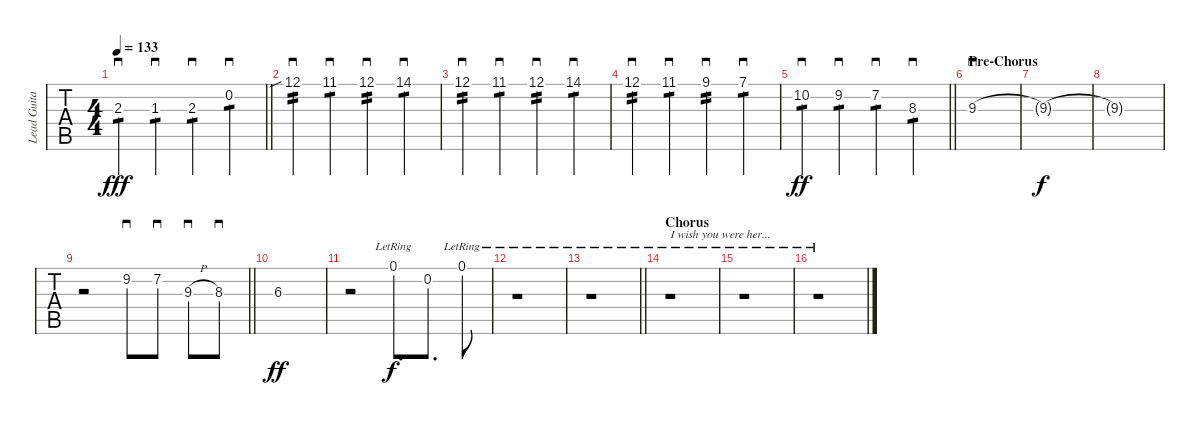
\track ("Lead Guitar" "Lead Guita") {instrument distortionguitar}
\staff {tabs}
\tuning (E4 B3 G3 D3 A2 E2) {hide}
\ts (4 4)
\tempo 133
\clef g2
\barLineRight lightlight
\ks c
2.3.4{sd tp 1 dy fff} 1.3.4{sd tp 1} 2.3.4{sd tp 1} 0.2.4{sd tp 1} |
12.1{sib}.4{sd tp 2} 11.1.4{sd tp 1} 12.1.4{sd tp 2} 14.1.4{sd tp 1} |
12.1.4{sd tp 2} 11.1.4{sd tp 1} 12.1.4{sd tp 2} 14.1.4{sd tp 1} |
12.1.4{sd tp 2} 11.1.4{sd tp 1} 9.1.4{sd tp 2} 7.1.4{sd tp 1} |
\barLineRight lightlight
10.2.4{sd tp 1 dy ff} 9.2.4{sd tp 1} 7.2.4{sd tp 1} 8.3.4{sd tp 1} |
\section ("" "Pre-Chorus")
9.3.1{sd volume 6 balance 4} |
9.3{t}.1{dy f} |
9.3{t}.1 |
\barLineRight lightlight
r.2{volume 13 balance 2} 9.2.8{sd} 7.2.8{sd} 9.3{h}.8{sd} 8.3.8{sd} |
6.3.1{dy ff volume 1} |
r.2 0.1{lr}.8{d dy f volume 14 balance 13} 0.2.8{d} 0.1{lr}.8 |
r.1 |
\barLineRight lightlight
r.1 |
\section ("" "Chorus")
r.1{txt "I wish you were her..."} |
r.1 |
r.1
